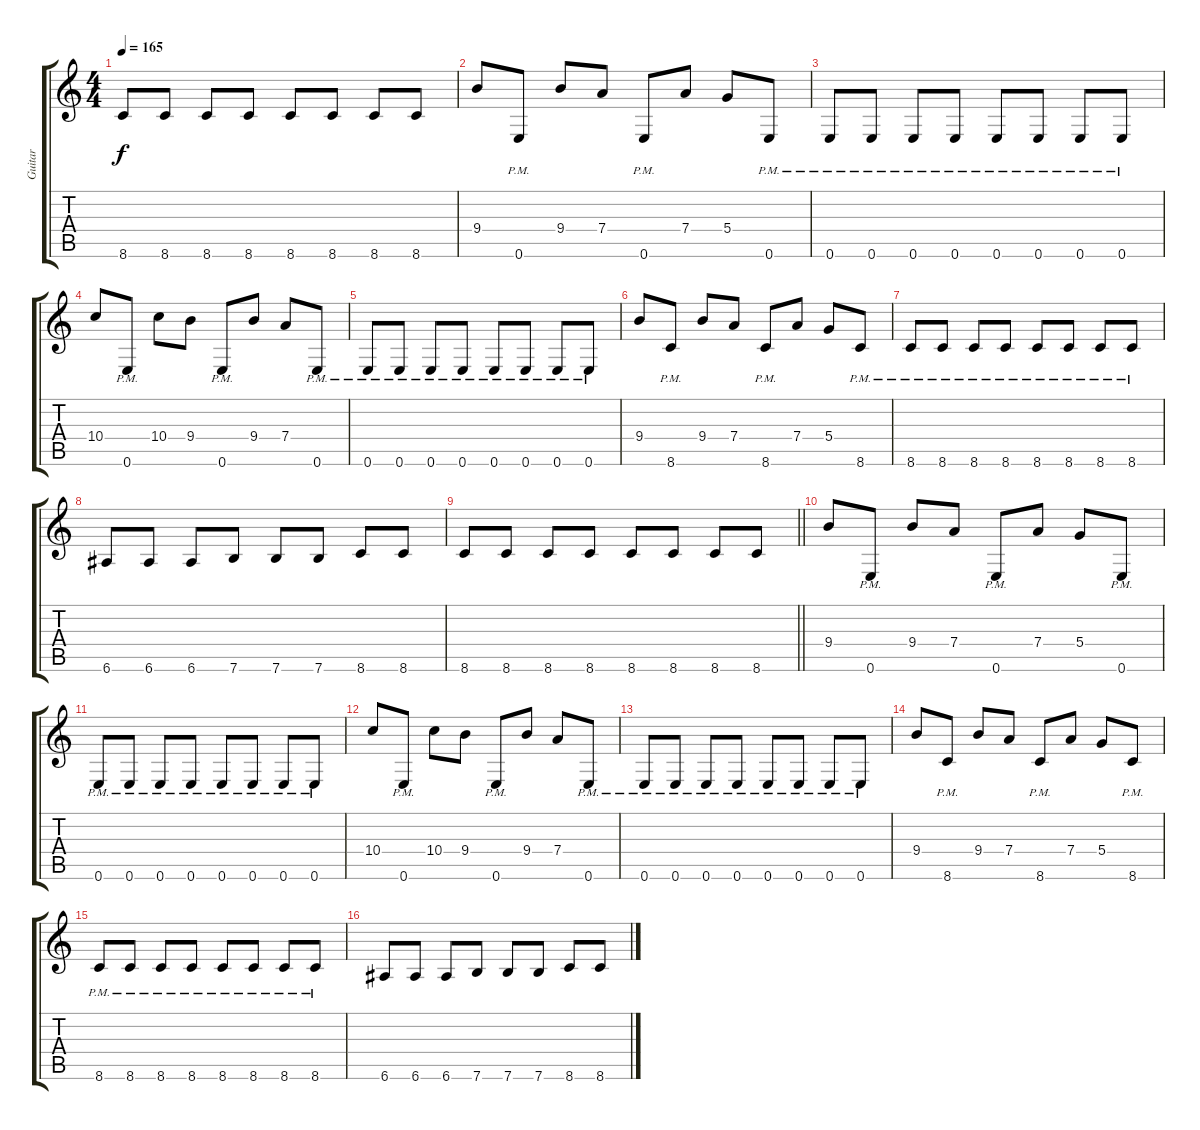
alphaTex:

\track ("Guitar" "Guitar") {instrument distortionguitar}
\staff {score tabs}
\tuning (E4 B3 G3 D3 A2 E2) {hide}
\ts (4 4)
\tempo 165
\clef g2
\ks c
8.6.8{dy f} 8.6.8 8.6.8 8.6.8 8.6.8 8.6.8 8.6.8 8.6.8 |
9.4.8 0.6{pm}.8 9.4.8 7.4.8 0.6{pm}.8 7.4.8 5.4.8 0.6{pm}.8 |
0.6{pm}.8 0.6{pm}.8 0.6{pm}.8 0.6{pm}.8 0.6{pm}.8 0.6{pm}.8 0.6{pm}.8 0.6{pm}.8 |
10.4.8 0.6{pm}.8 10.4.8 9.4.8 0.6{pm}.8 9.4.8 7.4.8 0.6{pm}.8 |
0.6{pm}.8 0.6{pm}.8 0.6{pm}.8 0.6{pm}.8 0.6{pm}.8 0.6{pm}.8 0.6{pm}.8 0.6{pm}.8 |
9.4.8 8.6{pm}.8 9.4.8 7.4.8 8.6{pm}.8 7.4.8 5.4.8 8.6{pm}.8 |
8.6{pm}.8 8.6{pm}.8 8.6{pm}.8 8.6{pm}.8 8.6{pm}.8 8.6{pm}.8 8.6{pm}.8 8.6{pm}.8 |
6.6.8 6.6.8 6.6.8 7.6.8 7.6.8 7.6.8 8.6.8 8.6.8 |
\barLineRight lightlight
8.6.8 8.6.8 8.6.8 8.6.8 8.6.8 8.6.8 8.6.8 8.6.8 |
9.4.8 0.6{pm}.8 9.4.8 7.4.8 0.6{pm}.8 7.4.8 5.4.8 0.6{pm}.8 |
0.6{pm}.8 0.6{pm}.8 0.6{pm}.8 0.6{pm}.8 0.6{pm}.8 0.6{pm}.8 0.6{pm}.8 0.6{pm}.8 |
10.4.8 0.6{pm}.8 10.4.8 9.4.8 0.6{pm}.8 9.4.8 7.4.8 0.6{pm}.8 |
0.6{pm}.8 0.6{pm}.8 0.6{pm}.8 0.6{pm}.8 0.6{pm}.8 0.6{pm}.8 0.6{pm}.8 0.6{pm}.8 |
9.4.8 8.6{pm}.8 9.4.8 7.4.8 8.6{pm}.8 7.4.8 5.4.8 8.6{pm}.8 |
8.6{pm}.8 8.6{pm}.8 8.6{pm}.8 8.6{pm}.8 8.6{pm}.8 8.6{pm}.8 8.6{pm}.8 8.6{pm}.8 |
6.6.8 6.6.8 6.6.8 7.6.8 7.6.8 7.6.8 8.6.8 8.6.8
